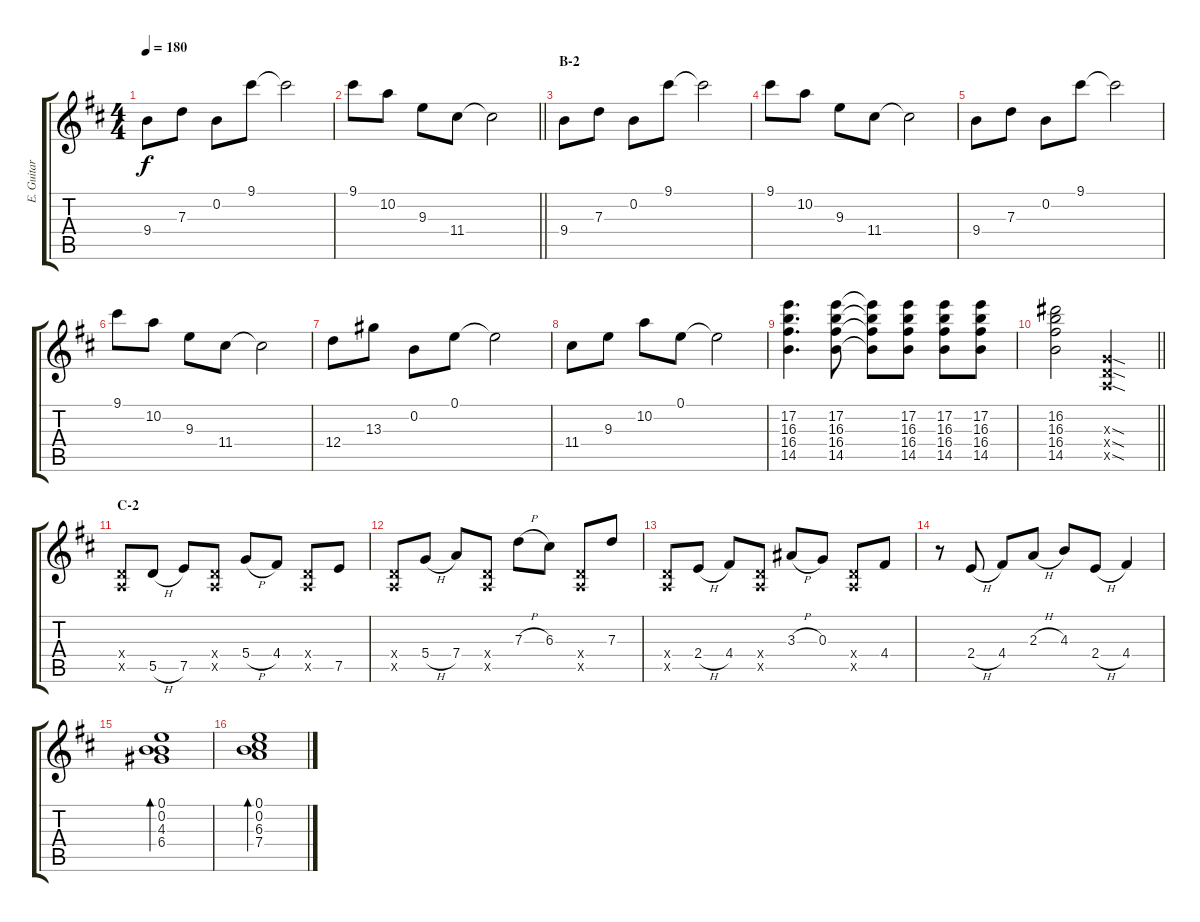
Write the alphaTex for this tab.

\track ("E. Guitar II" "E. Guitar ") {instrument distortionguitar}
\staff {score tabs}
\tuning (E4 B3 G3 D3 A2 E2) {hide}
\ts (4 4)
\tempo 180
\clef g2
\ks d
9.4.8{dy f} 7.3.8 0.2.8 9.1.8 9.1{t}.2 |
\barLineRight lightlight
9.1.8 10.2.8 9.3.8 11.4.8 11.4{t}.2 |
\section ("" "B-2")
9.4.8 7.3.8 0.2.8 9.1.8 9.1{t}.2 |
9.1.8 10.2.8 9.3.8 11.4.8 11.4{t}.2 |
9.4.8 7.3.8 0.2.8 9.1.8 9.1{t}.2 |
9.1.8 10.2.8 9.3.8 11.4.8 11.4{t}.2 |
12.4.8 13.3.8 0.2.8 0.1.8 0.1{t}.2 |
11.4.8 9.3.8 10.2.8 0.1.8 0.1{t}.2 |
(17.2 16.3 16.4 14.5).4{d} (17.2 16.3 16.4 14.5).8 (17.2{t} 16.3{t} 16.4{t} 14.5{t}).8 (17.2 16.3 16.4 14.5).8 (17.2 16.3 16.4 14.5).8 (17.2 16.3 16.4 14.5).8 |
\barLineRight lightlight
(16.2 16.3 16.4 14.5).2 (0.3{sod x} 0.4{sod x} 0.5{sod x}).2 |
\section ("" "C-2")
(0.4{x} 0.5{x}).8 5.5{h}.8 7.5.8 (0.4{x} 0.5{x}).8 5.4{h}.8 4.4.8 (0.4{x} 0.5{x}).8 7.5.8 |
(0.4{x} 0.5{x}).8 5.4{h}.8 7.4.8 (0.4{x} 0.5{x}).8 7.3{h}.8 6.3.8 (0.4{x} 0.5{x}).8 7.3.8 |
(0.4{x} 0.5{x}).8 2.4{h}.8 4.4.8 (0.4{x} 0.5{x}).8 3.3{h}.8 0.3.8 (0.4{x} 0.5{x}).8 4.4.8 |
r.8 2.4{h}.8 4.4.8 2.3{h}.8 4.3.8 2.4{h}.8 4.4.4 |
(0.1 0.2 4.3 6.4).1{bd 240} |
(0.1 0.2 6.3 7.4).1{bd 240}
